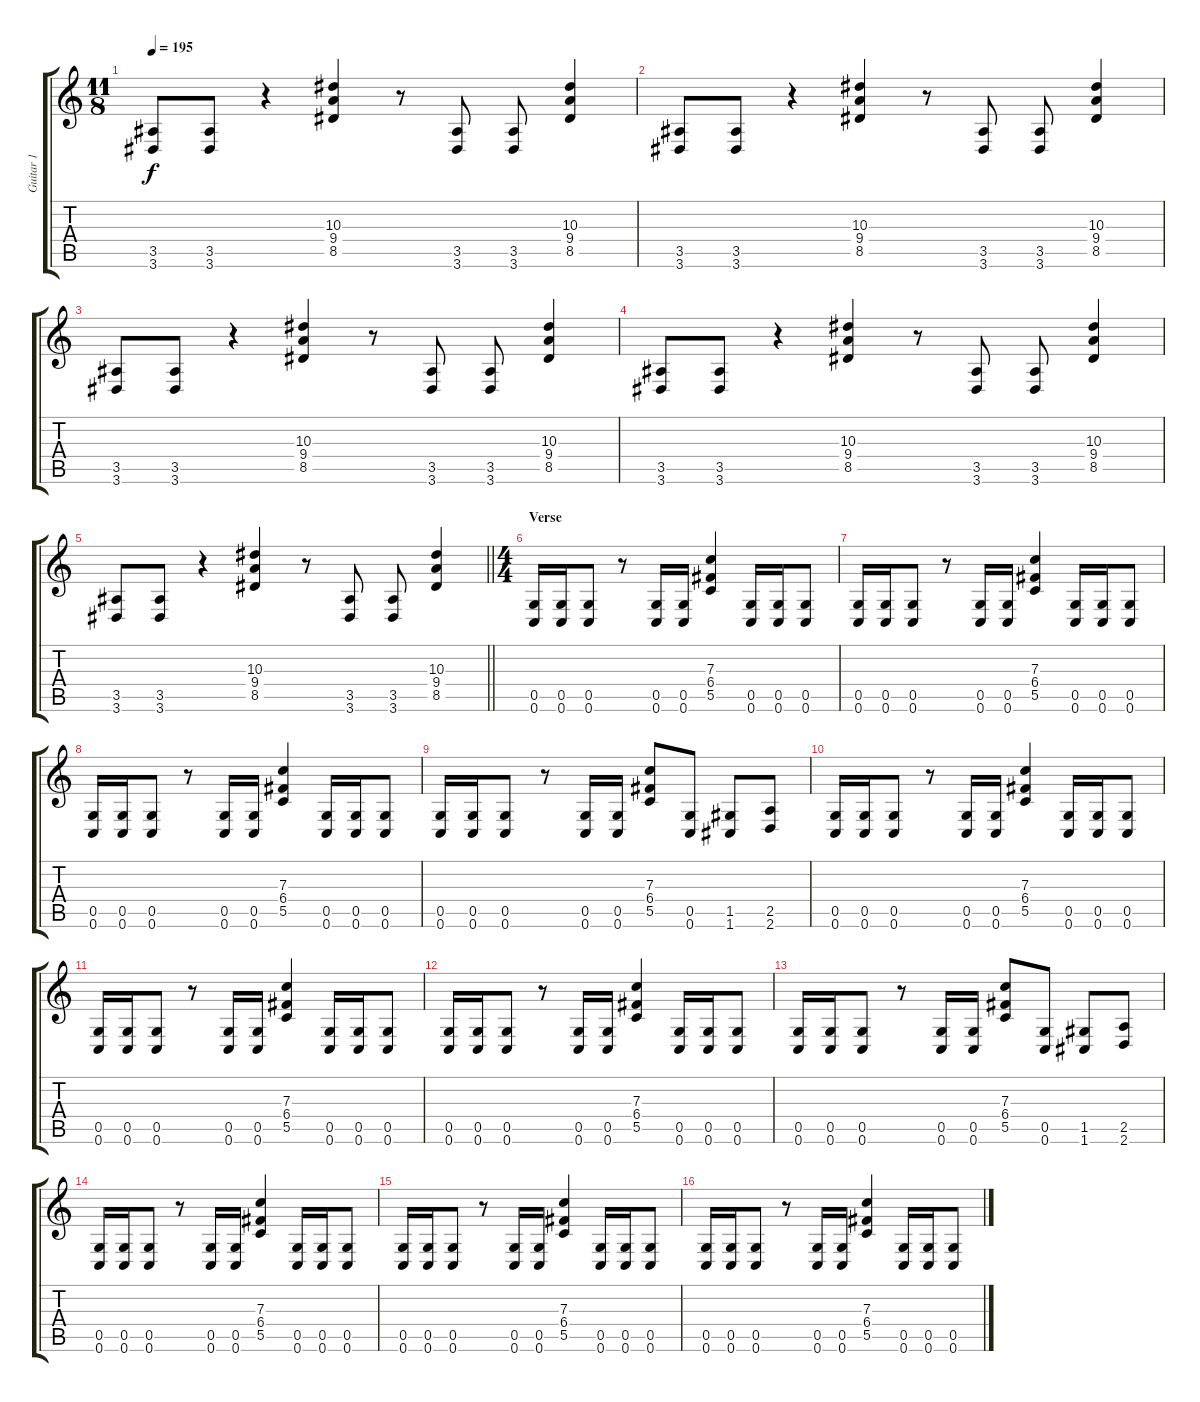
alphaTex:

\track ("Guitar 1" "Guitar 1") {instrument overdrivenguitar}
\staff {score tabs}
\tuning (D4 A3 F3 C3 G2 C2) {hide}
\ts (11 8)
\tempo 195
\clef g2
\ks c
(3.5 3.6).8{dy f} (3.5 3.6).8 r.4 (10.3 9.4 8.5).4 r.8 (3.5 3.6).8 (3.5 3.6).8 (10.3 9.4 8.5).4 |
(3.5 3.6).8 (3.5 3.6).8 r.4 (10.3 9.4 8.5).4 r.8 (3.5 3.6).8 (3.5 3.6).8 (10.3 9.4 8.5).4 |
(3.5 3.6).8 (3.5 3.6).8 r.4 (10.3 9.4 8.5).4 r.8 (3.5 3.6).8 (3.5 3.6).8 (10.3 9.4 8.5).4 |
(3.5 3.6).8 (3.5 3.6).8 r.4 (10.3 9.4 8.5).4 r.8 (3.5 3.6).8 (3.5 3.6).8 (10.3 9.4 8.5).4 |
\barLineRight lightlight
(3.5 3.6).8 (3.5 3.6).8 r.4 (10.3 9.4 8.5).4 r.8 (3.5 3.6).8 (3.5 3.6).8 (10.3 9.4 8.5).4 |
\ts (4 4)
\section ("" "Verse")
(0.5 0.6).16 (0.5 0.6).16 (0.5 0.6).8 r.8 (0.5 0.6).16 (0.5 0.6).16 (7.3 6.4 5.5).4 (0.5 0.6).16 (0.5 0.6).16 (0.5 0.6).8 |
(0.5 0.6).16 (0.5 0.6).16 (0.5 0.6).8 r.8 (0.5 0.6).16 (0.5 0.6).16 (7.3 6.4 5.5).4 (0.5 0.6).16 (0.5 0.6).16 (0.5 0.6).8 |
(0.5 0.6).16 (0.5 0.6).16 (0.5 0.6).8 r.8 (0.5 0.6).16 (0.5 0.6).16 (7.3 6.4 5.5).4 (0.5 0.6).16 (0.5 0.6).16 (0.5 0.6).8 |
(0.5 0.6).16 (0.5 0.6).16 (0.5 0.6).8 r.8 (0.5 0.6).16 (0.5 0.6).16 (7.3 6.4 5.5).8 (0.5 0.6).8 (1.5 1.6).8 (2.5 2.6).8 |
(0.5 0.6).16 (0.5 0.6).16 (0.5 0.6).8 r.8 (0.5 0.6).16 (0.5 0.6).16 (7.3 6.4 5.5).4 (0.5 0.6).16 (0.5 0.6).16 (0.5 0.6).8 |
(0.5 0.6).16 (0.5 0.6).16 (0.5 0.6).8 r.8 (0.5 0.6).16 (0.5 0.6).16 (7.3 6.4 5.5).4 (0.5 0.6).16 (0.5 0.6).16 (0.5 0.6).8 |
(0.5 0.6).16 (0.5 0.6).16 (0.5 0.6).8 r.8 (0.5 0.6).16 (0.5 0.6).16 (7.3 6.4 5.5).4 (0.5 0.6).16 (0.5 0.6).16 (0.5 0.6).8 |
(0.5 0.6).16 (0.5 0.6).16 (0.5 0.6).8 r.8 (0.5 0.6).16 (0.5 0.6).16 (7.3 6.4 5.5).8 (0.5 0.6).8 (1.5 1.6).8 (2.5 2.6).8 |
(0.5 0.6).16 (0.5 0.6).16 (0.5 0.6).8 r.8 (0.5 0.6).16 (0.5 0.6).16 (7.3 6.4 5.5).4 (0.5 0.6).16 (0.5 0.6).16 (0.5 0.6).8 |
(0.5 0.6).16 (0.5 0.6).16 (0.5 0.6).8 r.8 (0.5 0.6).16 (0.5 0.6).16 (7.3 6.4 5.5).4 (0.5 0.6).16 (0.5 0.6).16 (0.5 0.6).8 |
(0.5 0.6).16 (0.5 0.6).16 (0.5 0.6).8 r.8 (0.5 0.6).16 (0.5 0.6).16 (7.3 6.4 5.5).4 (0.5 0.6).16 (0.5 0.6).16 (0.5 0.6).8
